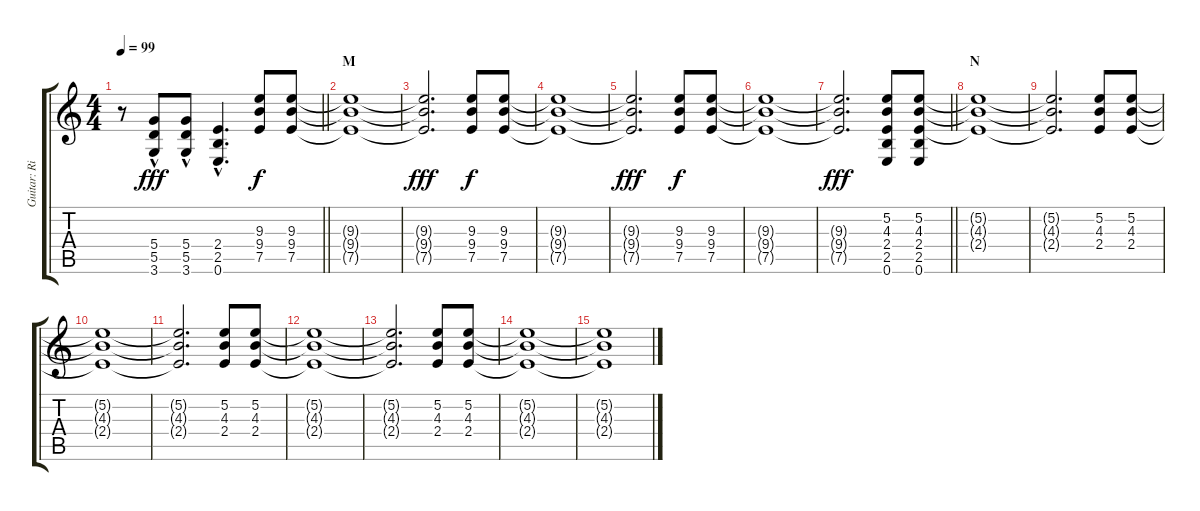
\track ("Guitar: Rik" "Guitar: Ri") {instrument overdrivenguitar}
\staff {score tabs}
\tuning (E4 B3 G3 D3 A2 E2) {hide}
\ts (4 4)
\tempo 99
\clef g2
\barLineRight lightlight
\ks c
r.8{dy fff} (5.4{hac} 5.5{hac} 3.6{hac}).8{beam merge} (5.4{hac} 5.5{hac} 3.6{hac}).8 (2.4{hac} 2.5{hac} 0.6{hac}).4{d} (9.3 9.4 7.5).8{dy f} (9.3 9.4 7.5).8 |
\section ("" "M")
(9.3{t} 9.4{t} 7.5{t}).1 |
(9.3{t} 9.4{t} 7.5{t}).2{d dy fff} (9.3 9.4 7.5).8{dy f} (9.3 9.4 7.5).8 |
(9.3{t} 9.4{t} 7.5{t}).1 |
(9.3{t} 9.4{t} 7.5{t}).2{d dy fff} (9.3 9.4 7.5).8{dy f} (9.3 9.4 7.5).8 |
(9.3{t} 9.4{t} 7.5{t}).1 |
\barLineRight lightlight
(9.3{t} 9.4{t} 7.5{t}).2{d dy fff} (5.2 4.3 2.4 2.5 0.6).8 (5.2 4.3 2.4 2.5 0.6).8 |
\section ("" "N")
(5.2{t} 4.3{t} 2.4{t}).1 |
(5.2{t} 4.3{t} 2.4{t}).2{d} (5.2 4.3 2.4).8 (5.2 4.3 2.4).8 |
(5.2{t} 4.3{t} 2.4{t}).1 |
(5.2{t} 4.3{t} 2.4{t}).2{d} (5.2 4.3 2.4).8 (5.2 4.3 2.4).8 |
(5.2{t} 4.3{t} 2.4{t}).1 |
(5.2{t} 4.3{t} 2.4{t}).2{d} (5.2 4.3 2.4).8 (5.2 4.3 2.4).8 |
(5.2{t} 4.3{t} 2.4{t}).1 |
(5.2{t} 4.3{t} 2.4{t}).1
